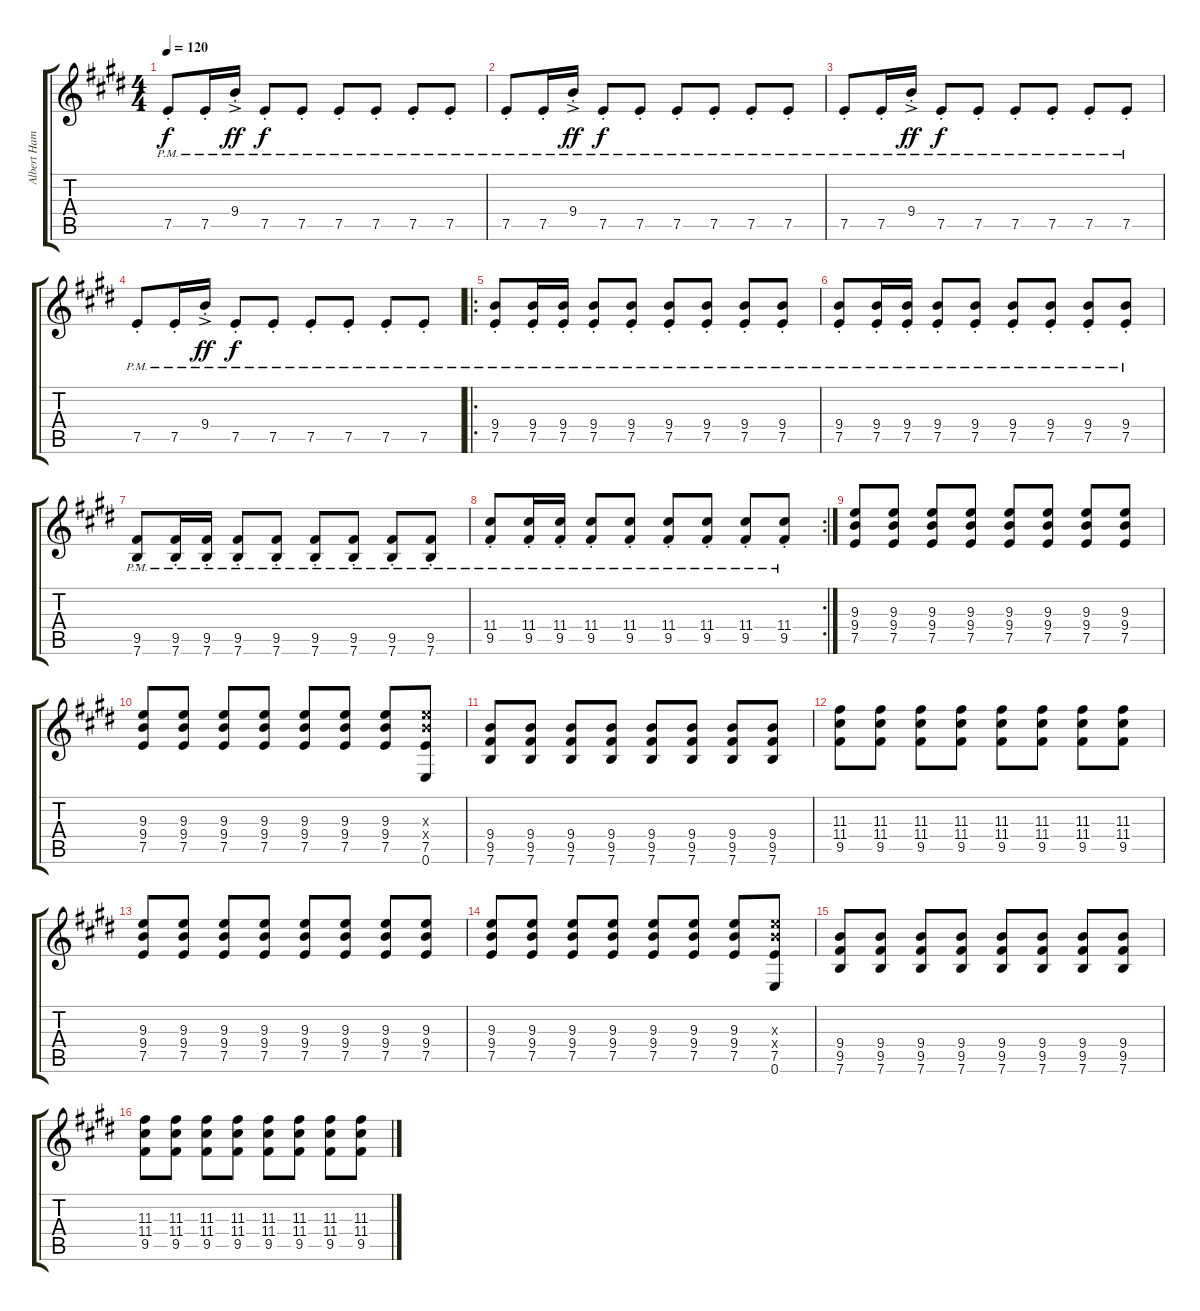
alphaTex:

\track ("Albert Hammond, Jr." "Albert Ham") {instrument electricguitarclean}
\staff {score tabs}
\tuning (E4 B3 G3 D3 A2 E2) {hide}
\ts (4 4)
\tempo 120
\clef g2
\ks e
7.5{pm st}.8{dy f instrument electricguitarclean} 7.5{pm st}.16 9.4{ac pm st}.16{dy ff} 7.5{pm st}.8{dy f} 7.5{pm st}.8 7.5{pm st}.8 7.5{pm st}.8 7.5{pm st}.8 7.5{pm st}.8 |
7.5{pm st}.8 7.5{pm st}.16 9.4{ac pm st}.16{dy ff} 7.5{pm st}.8{dy f} 7.5{pm st}.8 7.5{pm st}.8 7.5{pm st}.8 7.5{pm st}.8 7.5{pm st}.8 |
7.5{pm st}.8 7.5{pm st}.16 9.4{ac pm st}.16{dy ff} 7.5{pm st}.8{dy f} 7.5{pm st}.8 7.5{pm st}.8 7.5{pm st}.8 7.5{pm st}.8 7.5{pm st}.8 |
7.5{pm st}.8 7.5{pm st}.16 9.4{ac pm st}.16{dy ff} 7.5{pm st}.8{dy f} 7.5{pm st}.8 7.5{pm st}.8 7.5{pm st}.8 7.5{pm st}.8 7.5{pm st}.8 |
\ro
(9.4{pm st} 7.5{pm st}).8 (9.4{pm st} 7.5{pm st}).16 (9.4{pm st} 7.5{pm st}).16 (9.4{pm st} 7.5{pm st}).8 (9.4{pm st} 7.5{pm st}).8 (9.4{pm st} 7.5{pm st}).8 (9.4{pm st} 7.5{pm st}).8 (9.4{pm st} 7.5{pm st}).8 (9.4{pm st} 7.5{pm st}).8 |
(9.4{pm st} 7.5{pm st}).8 (9.4{pm st} 7.5{pm st}).16 (9.4{pm st} 7.5{pm st}).16 (9.4{pm st} 7.5{pm st}).8 (9.4{pm st} 7.5{pm st}).8 (9.4{pm st} 7.5{pm st}).8 (9.4{pm st} 7.5{pm st}).8 (9.4{pm st} 7.5{pm st}).8 (9.4{pm st} 7.5{pm st}).8 |
(9.5{pm st} 7.6{pm st}).8 (9.5{pm st} 7.6{pm st}).16 (9.5{pm st} 7.6{pm st}).16 (9.5{pm st} 7.6{pm st}).8 (9.5{pm st} 7.6{pm st}).8 (9.5{pm st} 7.6{pm st}).8 (9.5{pm st} 7.6{pm st}).8 (9.5{pm st} 7.6{pm st}).8 (9.5{pm st} 7.6{pm st}).8 |
\rc 2
(11.4{pm st} 9.5{pm st}).8 (11.4{pm st} 9.5{pm st}).16 (11.4{pm st} 9.5{pm st}).16 (11.4{pm st} 9.5{pm st}).8 (11.4{pm st} 9.5{pm st}).8 (11.4{pm st} 9.5{pm st}).8 (11.4{pm st} 9.5{pm st}).8 (11.4{pm st} 9.5{pm st}).8 (11.4{pm st} 9.5{pm st}).8 |
(9.3 9.4 7.5).8 (9.3 9.4 7.5).8 (9.3 9.4 7.5).8 (9.3 9.4 7.5).8 (9.3 9.4 7.5).8 (9.3 9.4 7.5).8 (9.3 9.4 7.5).8 (9.3 9.4 7.5).8 |
(9.3 9.4 7.5).8 (9.3 9.4 7.5).8 (9.3 9.4 7.5).8 (9.3 9.4 7.5).8 (9.3 9.4 7.5).8 (9.3 9.4 7.5).8 (9.3 9.4 7.5).8 (9.3{x} 9.4{x} 7.5 0.6).8 |
(9.4 9.5 7.6).8 (9.4 9.5 7.6).8 (9.4 9.5 7.6).8 (9.4 9.5 7.6).8 (9.4 9.5 7.6).8 (9.4 9.5 7.6).8 (9.4 9.5 7.6).8 (9.4 9.5 7.6).8 |
(11.3 11.4 9.5).8 (11.3 11.4 9.5).8 (11.3 11.4 9.5).8 (11.3 11.4 9.5).8 (11.3 11.4 9.5).8 (11.3 11.4 9.5).8 (11.3 11.4 9.5).8 (11.3 11.4 9.5).8 |
(9.3 9.4 7.5).8 (9.3 9.4 7.5).8 (9.3 9.4 7.5).8 (9.3 9.4 7.5).8 (9.3 9.4 7.5).8 (9.3 9.4 7.5).8 (9.3 9.4 7.5).8 (9.3 9.4 7.5).8 |
(9.3 9.4 7.5).8 (9.3 9.4 7.5).8 (9.3 9.4 7.5).8 (9.3 9.4 7.5).8 (9.3 9.4 7.5).8 (9.3 9.4 7.5).8 (9.3 9.4 7.5).8 (9.3{x} 9.4{x} 7.5 0.6).8 |
(9.4 9.5 7.6).8 (9.4 9.5 7.6).8 (9.4 9.5 7.6).8 (9.4 9.5 7.6).8 (9.4 9.5 7.6).8 (9.4 9.5 7.6).8 (9.4 9.5 7.6).8 (9.4 9.5 7.6).8 |
(11.3 11.4 9.5).8 (11.3 11.4 9.5).8 (11.3 11.4 9.5).8 (11.3 11.4 9.5).8 (11.3 11.4 9.5).8 (11.3 11.4 9.5).8 (11.3 11.4 9.5).8 (11.3 11.4 9.5).8
